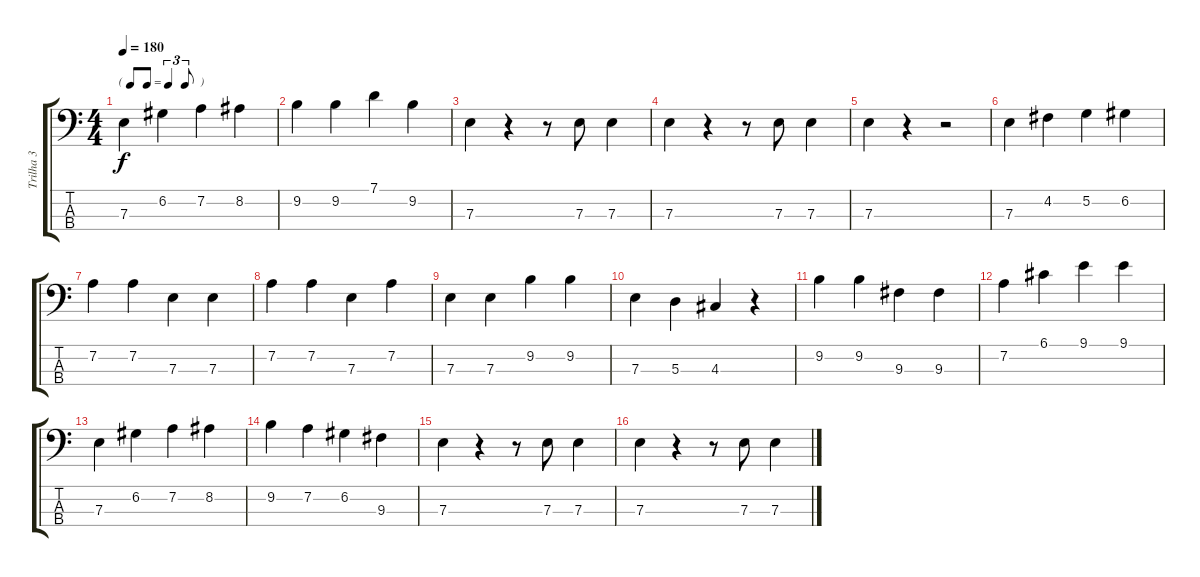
\track ("Trilha 3" "Trilha 3") {instrument electricbasspick}
\staff {score tabs}
\tuning (G2 D2 A1 E1) {hide}
\ts (4 4)
\tf triplet8th
\tempo 180
\clef f4
\ks c
7.3.4{dy f} 6.2.4 7.2.4 8.2.4 |
9.2.4 9.2.4 7.1.4 9.2.4 |
7.3.4 r.4 r.8 7.3.8 7.3.4 |
7.3.4 r.4 r.8 7.3.8 7.3.4 |
7.3.4 r.4 r.2 |
7.3.4 4.2.4 5.2.4 6.2.4 |
7.2.4 7.2.4 7.3.4 7.3.4 |
7.2.4 7.2.4 7.3.4 7.2.4 |
7.3.4 7.3.4 9.2.4 9.2.4 |
7.3.4 5.3.4 4.3.4 r.4 |
9.2.4 9.2.4 9.3.4 9.3.4 |
7.2.4 6.1.4 9.1.4 9.1.4 |
7.3.4 6.2.4 7.2.4 8.2.4 |
9.2.4 7.2.4 6.2.4 9.3.4 |
7.3.4 r.4 r.8 7.3.8 7.3.4 |
7.3.4 r.4 r.8 7.3.8 7.3.4
